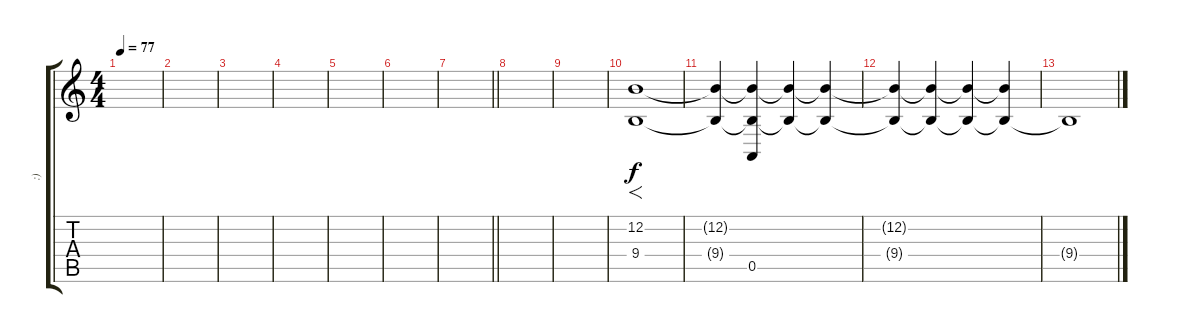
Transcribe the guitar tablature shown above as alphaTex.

\track (":)" ":)") {instrument applause}
\staff {score tabs}
\tuning (E4 B3 G3 D3 A2 E2) {hide}
\ts (4 4)
\tempo 77
\clef g2
\ks c
|
|
|
|
|
|
\barLineRight lightlight
|
|
|
(12.2 9.4).1{f} |
(12.2{t} 9.4{t}).4 (12.2{t} 9.4{t} 0.5).4 (12.2{t} 9.4{t}).4{volume 0} (12.2{t} 9.4{t}).4 |
(12.2{t} 9.4{t}).4 (12.2{t} 9.4{t}).4 (12.2{t} 9.4{t}).4 (12.2{t} 9.4{t}).4 |
9.4{t}.1
